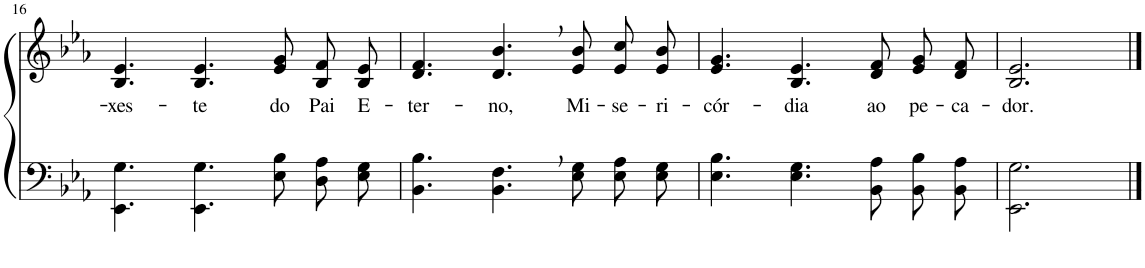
**kern	**kern	**text
*part2	*part1	*part1
*staff2	*staff1	*staff1
*I"Parte III e IV	*I"Parte I e II	*
!!LO:PB:g=z
*clefF4	*clefG2	*
*Trd-1c-2	*Trd-1c-2	*
*k[b-e-a-]	*k[b-e-a-]	*
*M9/8	*M9/8	*
=16	=16	=16
!	!	!LO:LY:b
4.EE-\ 4.G\	4.B-/ 4.e-/	-xes-
!	!	!LO:LY:b
4.EE-\ 4.G\	4.B-/ 4.e-/	-te
!	!	!LO:LY:b
8E-\ 8B-\L	8e-/ 8g/L	do
!	!	!LO:LY:b
8D\ 8A-\	8B-/ 8f/	Pai
!	!	!LO:LY:b
8E-\ 8G\J	8B-/ 8e-/J	E-
=17	=17	=17
!	!	!LO:LY:b
4.BB-\ 4.B-\	4.d/ 4.f/	-ter-
!	!	!LO:LY:b
4.BB-\, 4.F\,	4.d/, 4.b-/,	-no,
!	!	!LO:LY:b
8E-\ 8G\L	8e-/ 8b-/L	Mi-
!	!	!LO:LY:b
8E-\ 8A-\	8e-/ 8cc/	-se-
!	!	!LO:LY:b
8E-\ 8G\J	8e-/ 8b-/J	-ri-
=18	=18	=18
!	!	!LO:LY:b
4.E-\ 4.B-\	4.e-/ 4.g/	-cór-
!	!	!LO:LY:b
4.E-\ 4.G\	4.B-/ 4.e-/	-dia
!	!	!LO:LY:b
8BB-\ 8A-\L	8d/ 8f/L	ao
!	!	!LO:LY:b
8BB-\ 8B-\	8e-/ 8g/	pe-
!	!	!LO:LY:b
8BB-\ 8A-\J	8d/ 8f/J	-ca-
=19	=19	=19
!	!	!LO:LY:b
2.EE-\ 2.G\	2.B-/ 2.e-/	-dor.
==	==	==
*-	*-	*-
